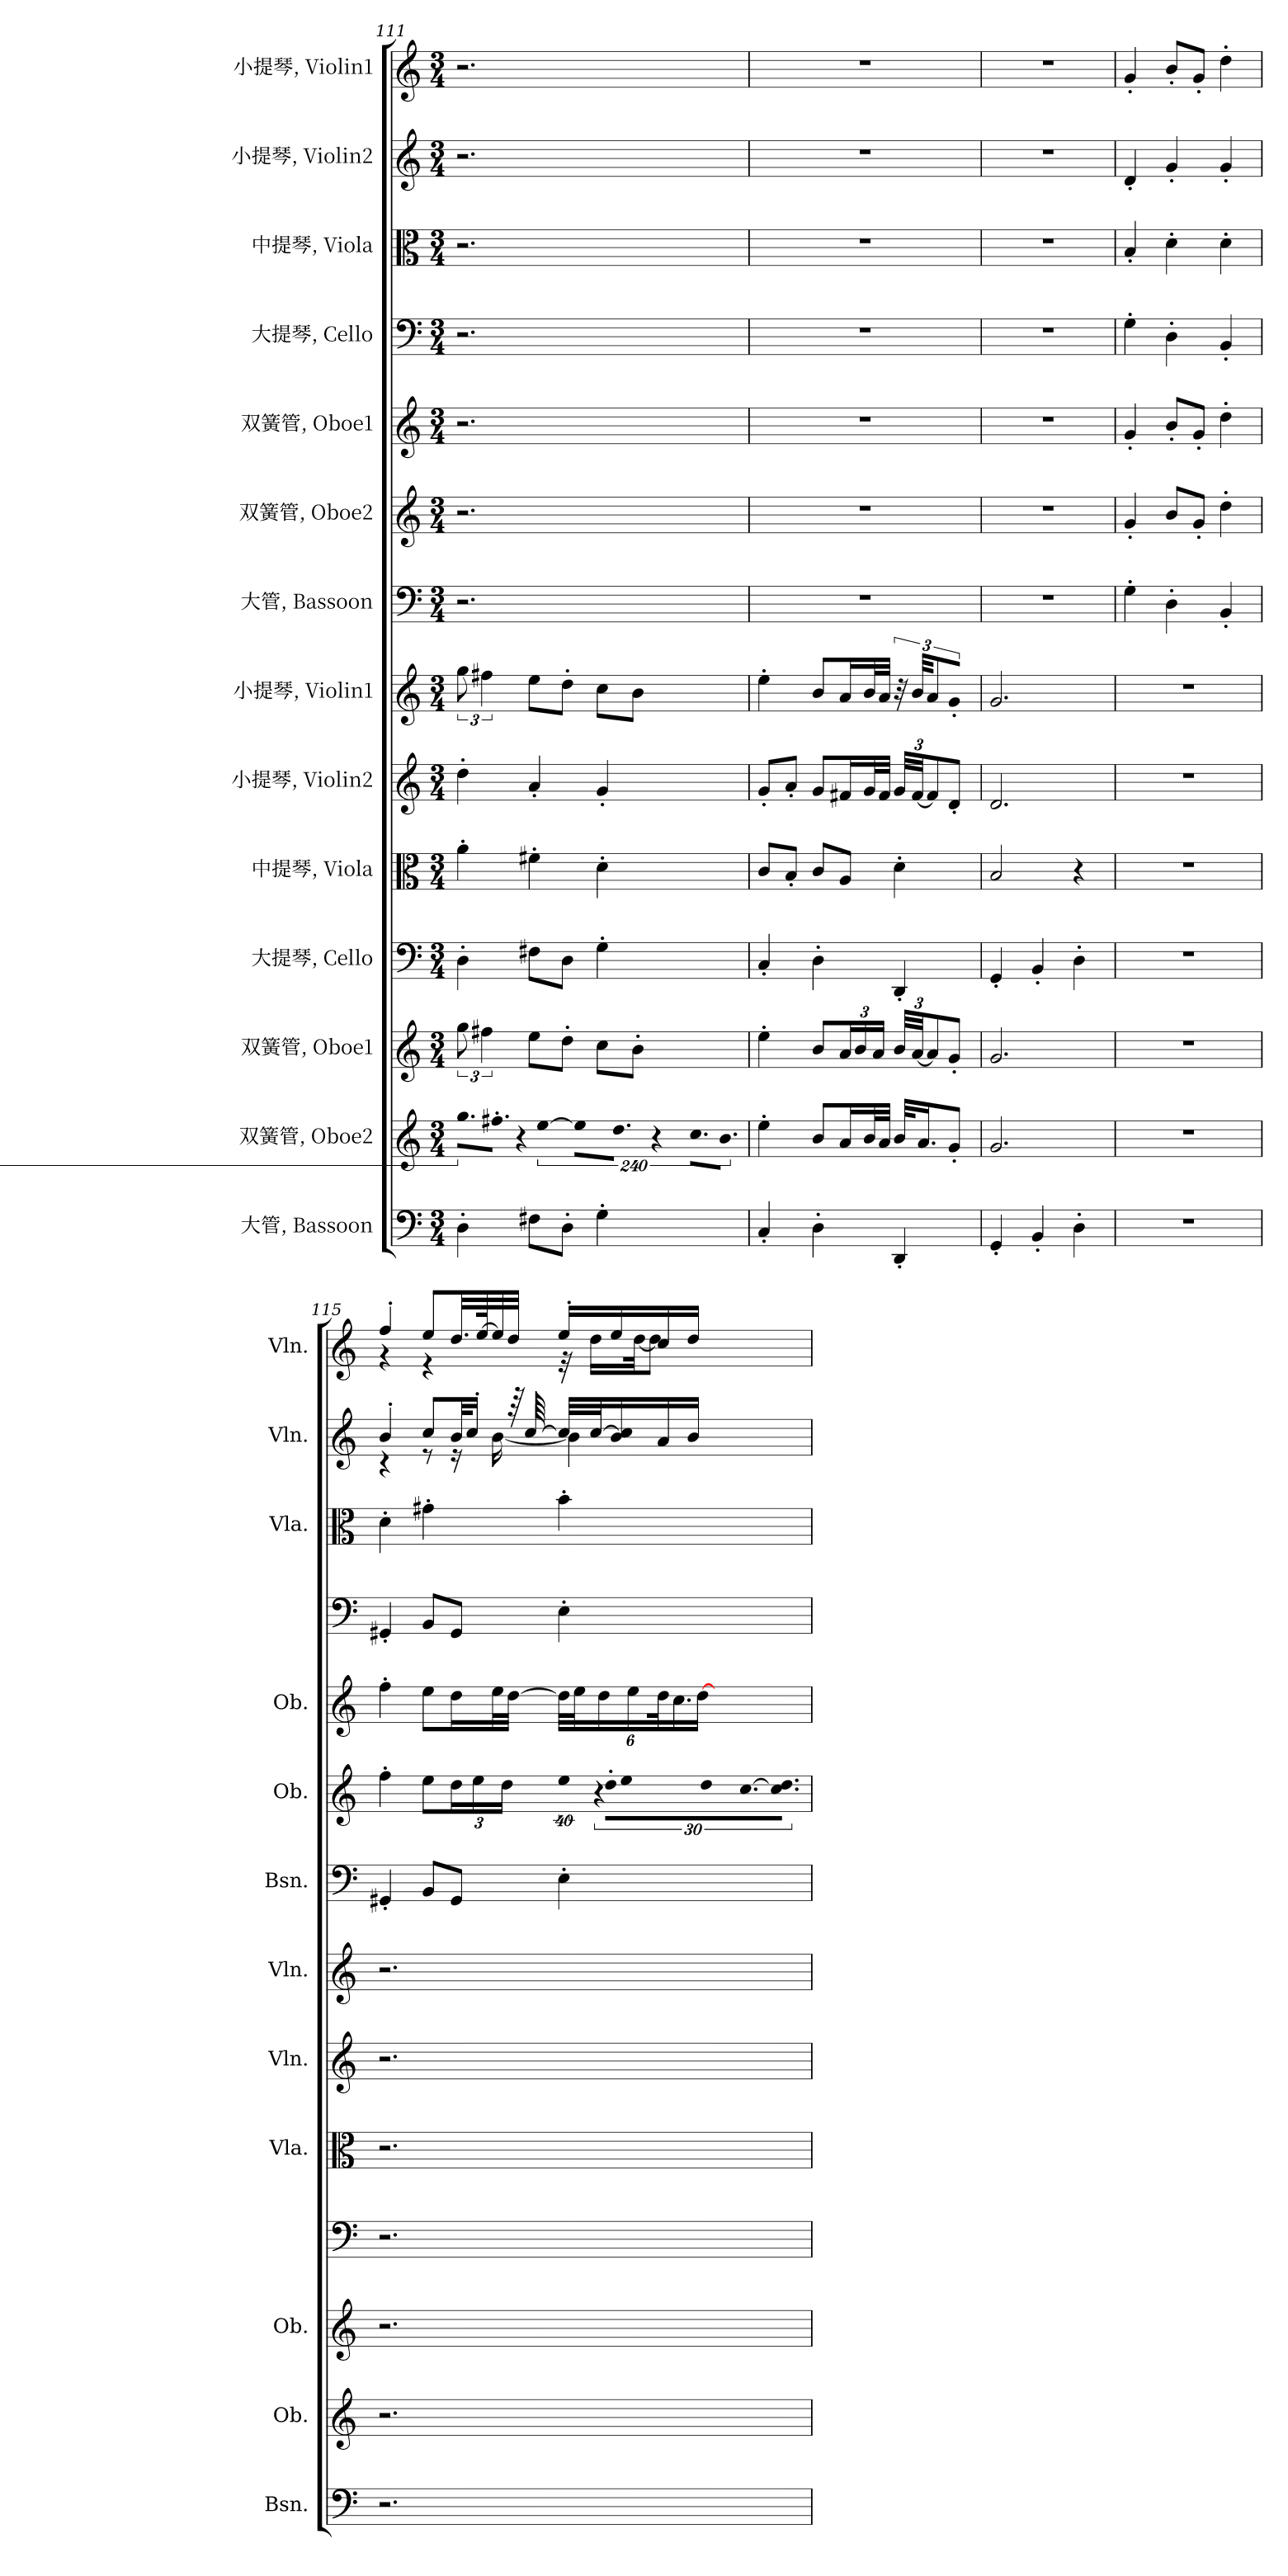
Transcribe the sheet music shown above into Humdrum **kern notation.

**kern	**kern	**kern	**kern	**kern	**kern	**kern	**kern	**kern	**kern	**kern	**kern	**kern	**kern
*part14	*part13	*part12	*part11	*part10	*part9	*part8	*part7	*part6	*part5	*part4	*part3	*part2	*part1
*staff14	*staff13	*staff12	*staff11	*staff10	*staff9	*staff8	*staff7	*staff6	*staff5	*staff4	*staff3	*staff2	*staff1
*I"大管, Bassoon	*I"双簧管, Oboe2	*I"双簧管, Oboe1	*I"大提琴, Cello	*I"中提琴, Viola	*I"小提琴, Violin2	*I"小提琴, Violin1	*I"大管, Bassoon	*I"双簧管, Oboe2	*I"双簧管, Oboe1	*I"大提琴, Cello	*I"中提琴, Viola	*I"小提琴, Violin2	*I"小提琴, Violin1
*I'Bsn.	*I'Ob.	*I'Ob.	*	*I'Vla.	*I'Vln.	*I'Vln.	*I'Bsn.	*I'Ob.	*I'Ob.	*	*I'Vla.	*I'Vln.	*I'Vln.
!!LO:PB:g=z
*clefF4	*clefG2	*clefG2	*clefF4	*clefC3	*clefG2	*clefG2	*clefF4	*clefG2	*clefG2	*clefF4	*clefC3	*clefG2	*clefG2
*k[]	*k[]	*k[]	*k[]	*k[]	*k[]	*k[]	*k[]	*k[]	*k[]	*k[]	*k[]	*k[]	*k[]
*M3/4	*M3/4	*M3/4	*M3/4	*M3/4	*M3/4	*M3/4	*M3/4	*M3/4	*M3/4	*M3/4	*M3/4	*M3/4	*M3/4
=111	=111	=111	=111	=111	=111	=111	=111	=111	=111	=111	=111	=111	=111
!	!LO:N:vis=16.	!	!	!	!	!	!	!	!	!	!	!	!
4D'\	960%103gg\LL	12gg\	4D'\	4a'\	4dd'\	12gg\	2.r	2.r	2.r	2.r	2.r	2.r	2.r
.	.	6ff#X\	.	.	.	6ff#X\	.	.	.	.	.	.	.
!	!LO:N:vis=16.	!	!	!	!	!	!	!	!	!	!	!	!
.	960%103ff#X'\JJ	.	.	.	.	.	.	.	.	.	.	.	.
!	!LO:N:vis=32.	!	!	!	!	!	!	!	!	!	!	!	!
.	1920%103r	.	.	.	.	.	.	.	.	.	.	.	.
8F#X\L	.	8ee\L	8F#X\L	4f#X'\	4a'/	8ee\L	.	.	.	.	.	.	.
!	!LO:N:vis=8	!	!	!	!	!	!	!	!	!	!	!	!
.	[960%137ee\	.	.	.	.	.	.	.	.	.	.	.	.
8D'\J	.	8dd'\J	8D\J	.	.	8dd'\J	.	.	.	.	.	.	.
!	!LO:N:vis=256%9	!	!	!	!	!	!	!	!	!	!	!	!
.	960%17ee\KLLL]	.	.	.	.	.	.	.	.	.	.	.	.
!	!LO:N:vis=32.	!	!	!	!	!	!	!	!	!	!	!	!
.	1920%103dd\JJJ	.	.	.	.	.	.	.	.	.	.	.	.
!	!LO:N:vis=32.	!	!	!	!	!	!	!	!	!	!	!	!
.	1920%103r	.	.	.	.	.	.	.	.	.	.	.	.
4G'\	.	8cc\L	4G'\	4d'\	4g'/	8cc\L	.	.	.	.	.	.	.
!	!LO:N:vis=16.	!	!	!	!	!	!	!	!	!	!	!	!
.	960%103cc\LL	.	.	.	.	.	.	.	.	.	.	.	.
.	.	8b'\J	.	.	.	8b\J	.	.	.	.	.	.	.
!	!LO:N:vis=16.	!	!	!	!	!	!	!	!	!	!	!	!
.	960%103b\JJ	.	.	.	.	.	.	.	.	.	.	.	.
1920ryy	.	1920ryy	1920ryy	1920ryy	1920ryy	1920ryy	1920ryy	1920ryy	1920ryy	1920ryy	1920ryy	1920ryy	1920ryy
=112	=112	=112	=112	=112	=112	=112	=112	=112	=112	=112	=112	=112	=112
4C'/	4ee'\	4ee'\	4C'/	8c/L	8g'/L	4ee'\	2.r	2.r	2.r	2.r	2.r	2.r	2.r
.	.	.	.	8B'/J	8a'/J	.	.	.	.	.	.	.	.
4D'\	8b/L	8b/L	4D'\	8c/L	8g/L	8b/L	.	.	.	.	.	.	.
*	*	*Xbrackettup	*	*	*	*	*	*	*	*	*	*	*
.	16a/L	24a/L	.	8A/J	16f#X/L	16a/L	.	.	.	.	.	.	.
.	.	24b/	.	.	.	.	.	.	.	.	.	.	.
.	32b/L	.	.	.	32g/L	32b/L	.	.	.	.	.	.	.
.	.	24a/JJ	.	.	.	.	.	.	.	.	.	.	.
.	32a/JJJ	.	.	.	32f#/JJJ	32a/JJJ	.	.	.	.	.	.	.
*	*	*	*	*	*Xbrackettup	*	*	*	*	*	*	*	*
4DD'/	32b/KLL	48b/LLL	4DD'/	4d'\	48g/LLL	48r	.	.	.	.	.	.	.
.	.	[48a/JJ	.	.	[48f#/JJ	48b/KKL	.	.	.	.	.	.	.
.	16.a/J	.	.	.	.	.	.	.	.	.	.	.	.
.	.	12a/]	.	.	12f#/]	12a/	.	.	.	.	.	.	.
.	8g'/J	8g'/J	.	.	8d'/J	8g'/J	.	.	.	.	.	.	.
=113	=113	=113	=113	=113	=113	=113	=113	=113	=113	=113	=113	=113	=113
4GG'/	2.g/	2.g/	4GG'/	2B/	2.d/	2.g/	2.r	2.r	2.r	2.r	2.r	2.r	2.r
4BB'/	.	.	4BB'/	.	.	.	.	.	.	.	.	.	.
4D'\	.	.	4D'\	4r	.	.	.	.	.	.	.	.	.
=114	=114	=114	=114	=114	=114	=114	=114	=114	=114	=114	=114	=114	=114
2.r	2.r	2.r	2.r	2.r	2.r	2.r	4G'\	4g'/	4g'/	4G'\	4B'/	4d'/	4g'/
.	.	.	.	.	.	.	4D'\	8b/L	8b'/L	4D'\	4d'\	4g'/	8b'/L
.	.	.	.	.	.	.	.	8g'/J	8g'/J	.	.	.	8g'/J
.	.	.	.	.	.	.	4BB'/	4dd'\	4dd'\	4BB'/	4d'\	4g'/	4dd'\
!!LO:PB:g=z
=115	=115	=115	=115	=115	=115	=115	=115	=115	=115	=115	=115	=115	=115
*	*	*	*	*	*	*	*	*	*	*	*	*^	*^
2.r	2.r	2.r	2.r	2.r	2.r	2.r	4GG#X'/	4ff'\	4ff'\	4GG#X'/	4d'\	4b'/	4r	4ff'/	4r
.	.	.	.	.	.	.	8BB/L	8ee\L	8ee\L	8BB/L	4g#X'\	8cc/L	8r	8ee/L	4r
*	*	*	*	*	*	*	*	*Xbrackettup	*	*	*	*	*	*	*
.	.	.	.	.	.	.	8GG#/J	24dd\L	16dd\L	8GG#/J	.	32b/KL	16r	32.dd/LL	.
.	.	.	.	.	.	.	.	.	.	.	.	16cc'/JJ	.	.	.
.	.	.	.	.	.	.	.	24ee\	.	.	.	.	.	.	.
.	.	.	.	.	.	.	.	.	.	.	.	.	.	[64ee/K	.
.	.	.	.	.	.	.	.	.	32ee\L	.	.	.	[16b\	32ee/]	.
.	.	.	.	.	.	.	.	24dd\JJ	.	.	.	.	.	.	.
.	.	.	.	.	.	.	.	.	[32dd\JJJ	.	.	64r	.	32dd/JJJ	.
.	.	.	.	.	.	.	.	.	.	.	.	[64cc/	.	.	.
*	*	*	*	*	*	*	*	*brackettup	*	*	*	*	*	*	*
!	!	!	!	!	!	!	!	!LO:N:vis=32	!	!	!	!	!	!	!
*	*	*	*	*	*	*	*	*	*Xbrackettup	*	*	*	*	*	*
.	.	.	.	.	.	.	4E'\	640%23ee\	48dd\LLL]	4E'\	4b'\	32cc/LLL]	4b\]	16ee'/LL	32r
.	.	.	.	.	.	.	.	.	48ee\J	.	.	.	.	.	.
.	.	.	.	.	.	.	.	.	.	.	.	[32cc/J	.	.	16dd\LL
!	!	!	!	!	!	!	!	!LO:N:vis=64	!	!	!	!	!	!	!
.	.	.	.	.	.	.	.	960%17r	.	.	.	.	.	.	.
.	.	.	.	.	.	.	.	.	24dd\	.	.	.	.	.	.
!	!	!	!	!	!	!	!	!LO:N:vis=256%9	!	!	!	!	!	!	!
.	.	.	.	.	.	.	.	960%17dd'\KLLL	.	.	.	.	.	.	.
.	.	.	.	.	.	.	.	.	.	.	.	16b/ 16cc/]	.	16ee/	.
!	!	!	!	!	!	!	!	!LO:N:vis=32	!	!	!	!	!	!	!
.	.	.	.	.	.	.	.	640%23ee\	.	.	.	.	.	.	.
.	.	.	.	.	.	.	.	.	24ee\	.	.	.	.	.	.
.	.	.	.	.	.	.	.	.	.	.	.	.	.	.	[32dd\JK
!	!	!	!	!	!	!	!	!LO:N:vis=32	!	!	!	!	!	!	!
.	.	.	.	.	.	.	.	640%23dd\	.	.	.	.	.	.	.
.	.	.	.	.	.	.	.	.	48dd\K	.	.	16a/	.	16cc/	8dd\J]
!	!	!	!	!	!	!	!	!LO:N:vis=32.	!	!	!	!	!	!	!
.	.	.	.	.	.	.	.	[1920%103cc\	.	.	.	.	.	.	.
.	.	.	.	.	.	.	.	.	24.cc\	.	.	.	.	.	.
.	.	.	.	.	.	.	.	.	.	.	.	16b/JJ	.	16dd/JJ	.
!	!	!	!	!	!	!	!	!LO:N:vis=32.	!	!	!	!	!	!	!
.	.	.	.	.	.	.	.	1920%103cc\] 1920%103dd\JJJ	.	.	.	.	.	.	.
.	.	.	.	.	.	.	.	.	[24dd\JJ	.	.	.	.	.	.
1920ryy	1920ryy	1920ryy	1920ryy	1920ryy	1920ryy	1920ryy	1920ryy	.	1920ryy	1920ryy	1920ryy	1920ryy	1920ryy	1920ryy	1920ryy
*	*	*	*	*	*	*	*	*	*	*	*	*v	*v	*	*
*	*	*	*	*	*	*	*	*	*	*	*	*	*v	*v
=	=	=	=	=	=	=	=	=	=	=	=	=	=
*-	*-	*-	*-	*-	*-	*-	*-	*-	*-	*-	*-	*-	*-
